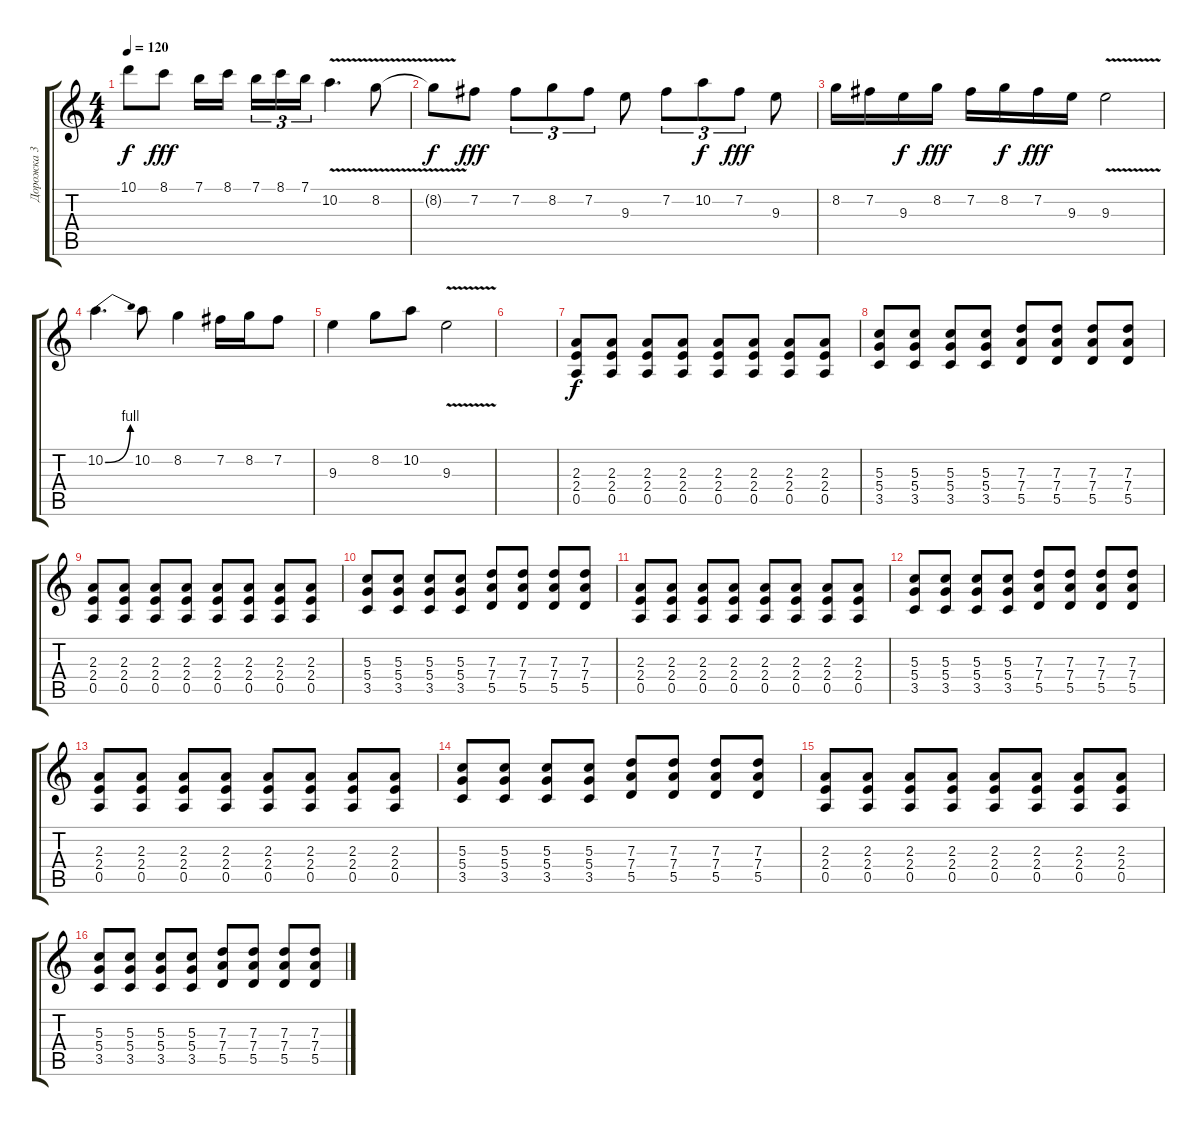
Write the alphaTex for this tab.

\track ("Дорожка 3" "Дорожка 3") {instrument electricguitarjazz}
\staff {score tabs}
\tuning (E4 B3 G3 D3 A2 E2) {hide}
\ts (4 4)
\tempo 120
\clef g2
\ks c
10.1{t}.8{dy f} 8.1.8{dy fff} 7.1.16 8.1.16{beam splitsecondary} 7.1.16{tu (3 2)} 8.1.16{tu (3 2)} 7.1.16{tu (3 2)} 10.2{v}.4{d} 8.2{v}.8 |
8.2{t}.8{dy f} 7.2.8{dy fff} 7.2.8{tu (3 2)} 8.2.8{tu (3 2)} 7.2.8{tu (3 2)} 9.3.8 7.2.8{tu (3 2)} 10.2.8{tu (3 2) dy f} 7.2.8{tu (3 2) dy fff} 9.3.8 |
8.2.16 7.2.16 9.3.16{dy f} 8.2.16{dy fff} 7.2.16 8.2.16{dy f} 7.2.16{dy fff} 9.3.16 9.3{v}.2 |
10.2{be (bend 0 0 60 4)}.4{d} 10.2.8 8.2.4 7.2.16 8.2.16 7.2.8 |
9.3.4 8.2.8 10.2.8 9.3{v}.2 |
|
(2.3 2.4 0.5).8{dy f} (2.3 2.4 0.5).8 (2.3 2.4 0.5).8 (2.3 2.4 0.5).8 (2.3 2.4 0.5).8 (2.3 2.4 0.5).8 (2.3 2.4 0.5).8 (2.3 2.4 0.5).8 |
(5.3 5.4 3.5).8 (5.3 5.4 3.5).8 (5.3 5.4 3.5).8 (5.3 5.4 3.5).8 (7.3 7.4 5.5).8 (7.3 7.4 5.5).8 (7.3 7.4 5.5).8 (7.3 7.4 5.5).8 |
(2.3 2.4 0.5).8 (2.3 2.4 0.5).8 (2.3 2.4 0.5).8 (2.3 2.4 0.5).8 (2.3 2.4 0.5).8 (2.3 2.4 0.5).8 (2.3 2.4 0.5).8 (2.3 2.4 0.5).8 |
(5.3 5.4 3.5).8 (5.3 5.4 3.5).8 (5.3 5.4 3.5).8 (5.3 5.4 3.5).8 (7.3 7.4 5.5).8 (7.3 7.4 5.5).8 (7.3 7.4 5.5).8 (7.3 7.4 5.5).8 |
(2.3 2.4 0.5).8 (2.3 2.4 0.5).8 (2.3 2.4 0.5).8 (2.3 2.4 0.5).8 (2.3 2.4 0.5).8 (2.3 2.4 0.5).8 (2.3 2.4 0.5).8 (2.3 2.4 0.5).8 |
(5.3 5.4 3.5).8 (5.3 5.4 3.5).8 (5.3 5.4 3.5).8 (5.3 5.4 3.5).8 (7.3 7.4 5.5).8 (7.3 7.4 5.5).8 (7.3 7.4 5.5).8 (7.3 7.4 5.5).8 |
(2.3 2.4 0.5).8 (2.3 2.4 0.5).8 (2.3 2.4 0.5).8 (2.3 2.4 0.5).8 (2.3 2.4 0.5).8 (2.3 2.4 0.5).8 (2.3 2.4 0.5).8 (2.3 2.4 0.5).8 |
(5.3 5.4 3.5).8 (5.3 5.4 3.5).8 (5.3 5.4 3.5).8 (5.3 5.4 3.5).8 (7.3 7.4 5.5).8 (7.3 7.4 5.5).8 (7.3 7.4 5.5).8 (7.3 7.4 5.5).8 |
(2.3 2.4 0.5).8 (2.3 2.4 0.5).8 (2.3 2.4 0.5).8 (2.3 2.4 0.5).8 (2.3 2.4 0.5).8 (2.3 2.4 0.5).8 (2.3 2.4 0.5).8 (2.3 2.4 0.5).8 |
(5.3 5.4 3.5).8 (5.3 5.4 3.5).8 (5.3 5.4 3.5).8 (5.3 5.4 3.5).8 (7.3 7.4 5.5).8 (7.3 7.4 5.5).8 (7.3 7.4 5.5).8 (7.3 7.4 5.5).8
